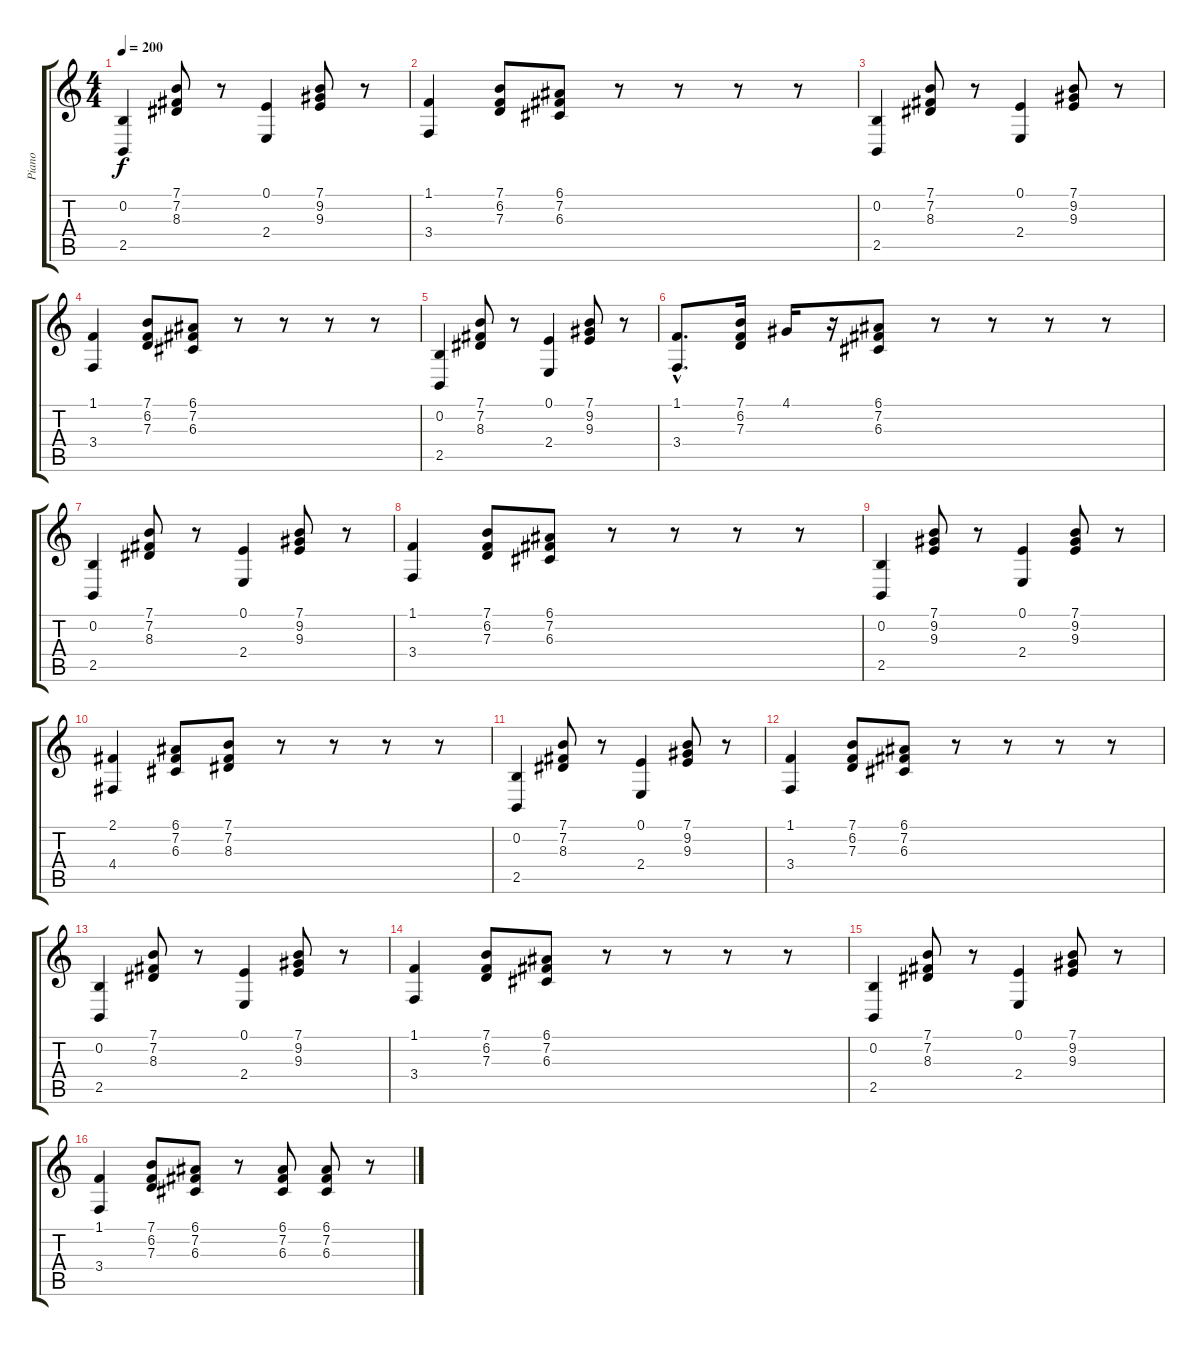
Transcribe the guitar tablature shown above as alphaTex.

\track ("Piano" "Piano") {instrument acousticgrandpiano}
\staff {score tabs}
\tuning (E4 B3 G3 D3 A2 E2) {hide}
\ts (4 4)
\tempo 200
\clef g2
\ks c
(0.2 2.5).4{dy f} (7.1 7.2 8.3).8 r.8 (0.1 2.4).4 (7.1 9.2 9.3).8 r.8 |
(1.1 3.4).4 (7.1 6.2 7.3).8 (6.1 7.2 6.3).8 r.8 r.8 r.8 r.8 |
(0.2 2.5).4 (7.1 7.2 8.3).8 r.8 (0.1 2.4).4 (7.1 9.2 9.3).8 r.8 |
(1.1 3.4).4 (7.1 6.2 7.3).8 (6.1 7.2 6.3).8 r.8 r.8 r.8 r.8 |
(0.2 2.5).4 (7.1 7.2 8.3).8 r.8 (0.1 2.4).4 (7.1 9.2 9.3).8 r.8 |
(1.1{hac} 3.4{hac}).8{d} (7.1 6.2 7.3).16 4.1.16 r.16 (6.1 7.2 6.3).8 r.8 r.8 r.8 r.8 |
(0.2 2.5).4 (7.1 7.2 8.3).8 r.8 (0.1 2.4).4 (7.1 9.2 9.3).8 r.8 |
(1.1 3.4).4 (7.1 6.2 7.3).8 (6.1 7.2 6.3).8 r.8 r.8 r.8 r.8 |
(0.2 2.5).4 (7.1 9.2 9.3).8 r.8 (0.1 2.4).4 (7.1 9.2 9.3).8 r.8 |
(2.1 4.4).4 (6.1 7.2 6.3).8 (7.1 7.2 8.3).8 r.8 r.8 r.8 r.8 |
\section ("" "")
(0.2 2.5).4 (7.1 7.2 8.3).8 r.8 (0.1 2.4).4 (7.1 9.2 9.3).8 r.8 |
(1.1 3.4).4 (7.1 6.2 7.3).8 (6.1 7.2 6.3).8 r.8 r.8 r.8 r.8 |
(0.2 2.5).4 (7.1 7.2 8.3).8 r.8 (0.1 2.4).4 (7.1 9.2 9.3).8 r.8 |
(1.1 3.4).4 (7.1 6.2 7.3).8 (6.1 7.2 6.3).8 r.8 r.8 r.8 r.8 |
(0.2 2.5).4 (7.1 7.2 8.3).8 r.8 (0.1 2.4).4 (7.1 9.2 9.3).8 r.8 |
(1.1 3.4).4 (7.1 6.2 7.3).8 (6.1 7.2 6.3).8 r.8 (6.1 7.2 6.3).8 (6.1 7.2 6.3).8 r.8
